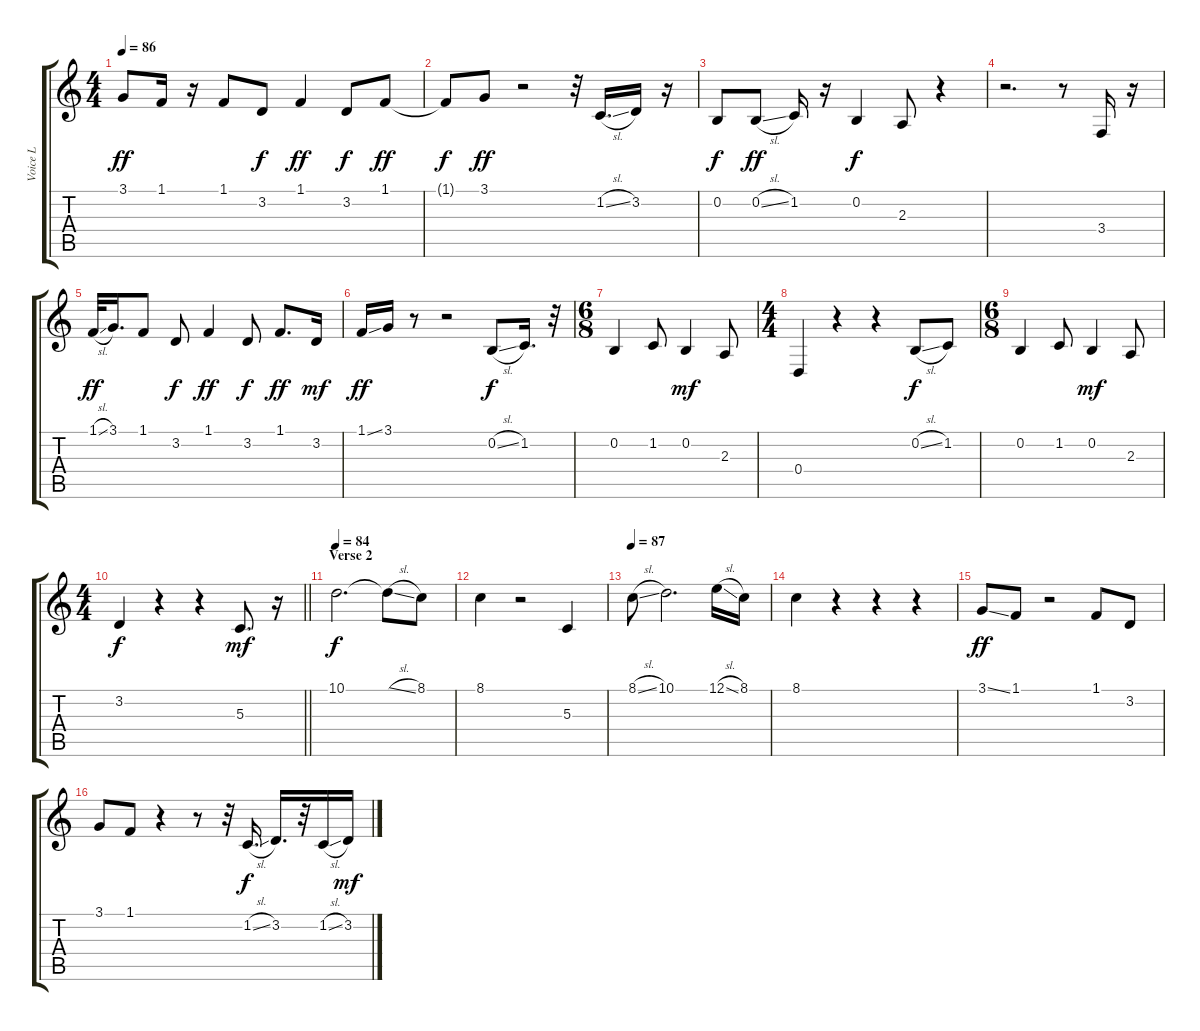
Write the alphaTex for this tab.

\track ("Voice L" "Voice L") {instrument violin}
\staff {score tabs}
\tuning (E4 B3 G3 D3 A2 E2) {hide}
\ts (4 4)
\tempo 86
\clef g2
\ks c
3.1.8{dy ff} 1.1.16 r.16 1.1.8 3.2.8{dy f} 1.1.4{dy ff} 3.2.8{dy f} 1.1.8{dy ff} |
1.1{t}.8{dy f} 3.1.8{dy ff} r.2 r.32 1.2{sl}.16{d} 3.2.16 r.16 |
0.2.8{dy f} 0.2{sl}.8{dy ff} 1.2.16 r.16 0.2.4{dy f} 2.3.8 r.4 |
r.2{d} r.8 3.4.16 r.16 |
1.1{sl}.32{dy ff} 3.1.16{d} 1.1.8 3.2.8{dy f} 1.1.4{dy ff} 3.2.8{dy f} 1.1.8{d dy ff} 3.2.16{dy mf} |
1.1{ss}.16{dy ff} 3.1.16 r.8 r.2 0.2{sl}.8{dy f} 1.2.16{d} r.32 |
\ts (6 8)
0.2.4 1.2.8 0.2.4{dy mf} 2.3.8 |
\ts (4 4)
0.4.4 r.4 r.4 0.2{sl}.8{dy f} 1.2.8 |
\ts (6 8)
0.2.4 1.2.8 0.2.4{dy mf} 2.3.8 |
\ts (4 4)
\barLineRight lightlight
3.2.4{dy f} r.4 r.4 5.3.8{d dy mf} r.16 |
\section ("" "Verse 2")
\tempo 84
10.1.2{d dy f} 10.1{sl t}.8 8.1.8 |
8.1.4 r.2 5.3.4 |
\tempo 87
8.1{sl}.8 10.1.2{d} 12.1{sl}.16 8.1.16 |
8.1.4 r.4 r.4 r.4 |
3.1{ss}.8{dy ff} 1.1.8 r.2 1.1.8 3.2.8 |
3.1.8 1.1.8 r.4 r.8 r.32 1.2{sl}.16{d dy f} 3.2.16{d} r.32 1.2{sl}.16 3.2.16{dy mf}
